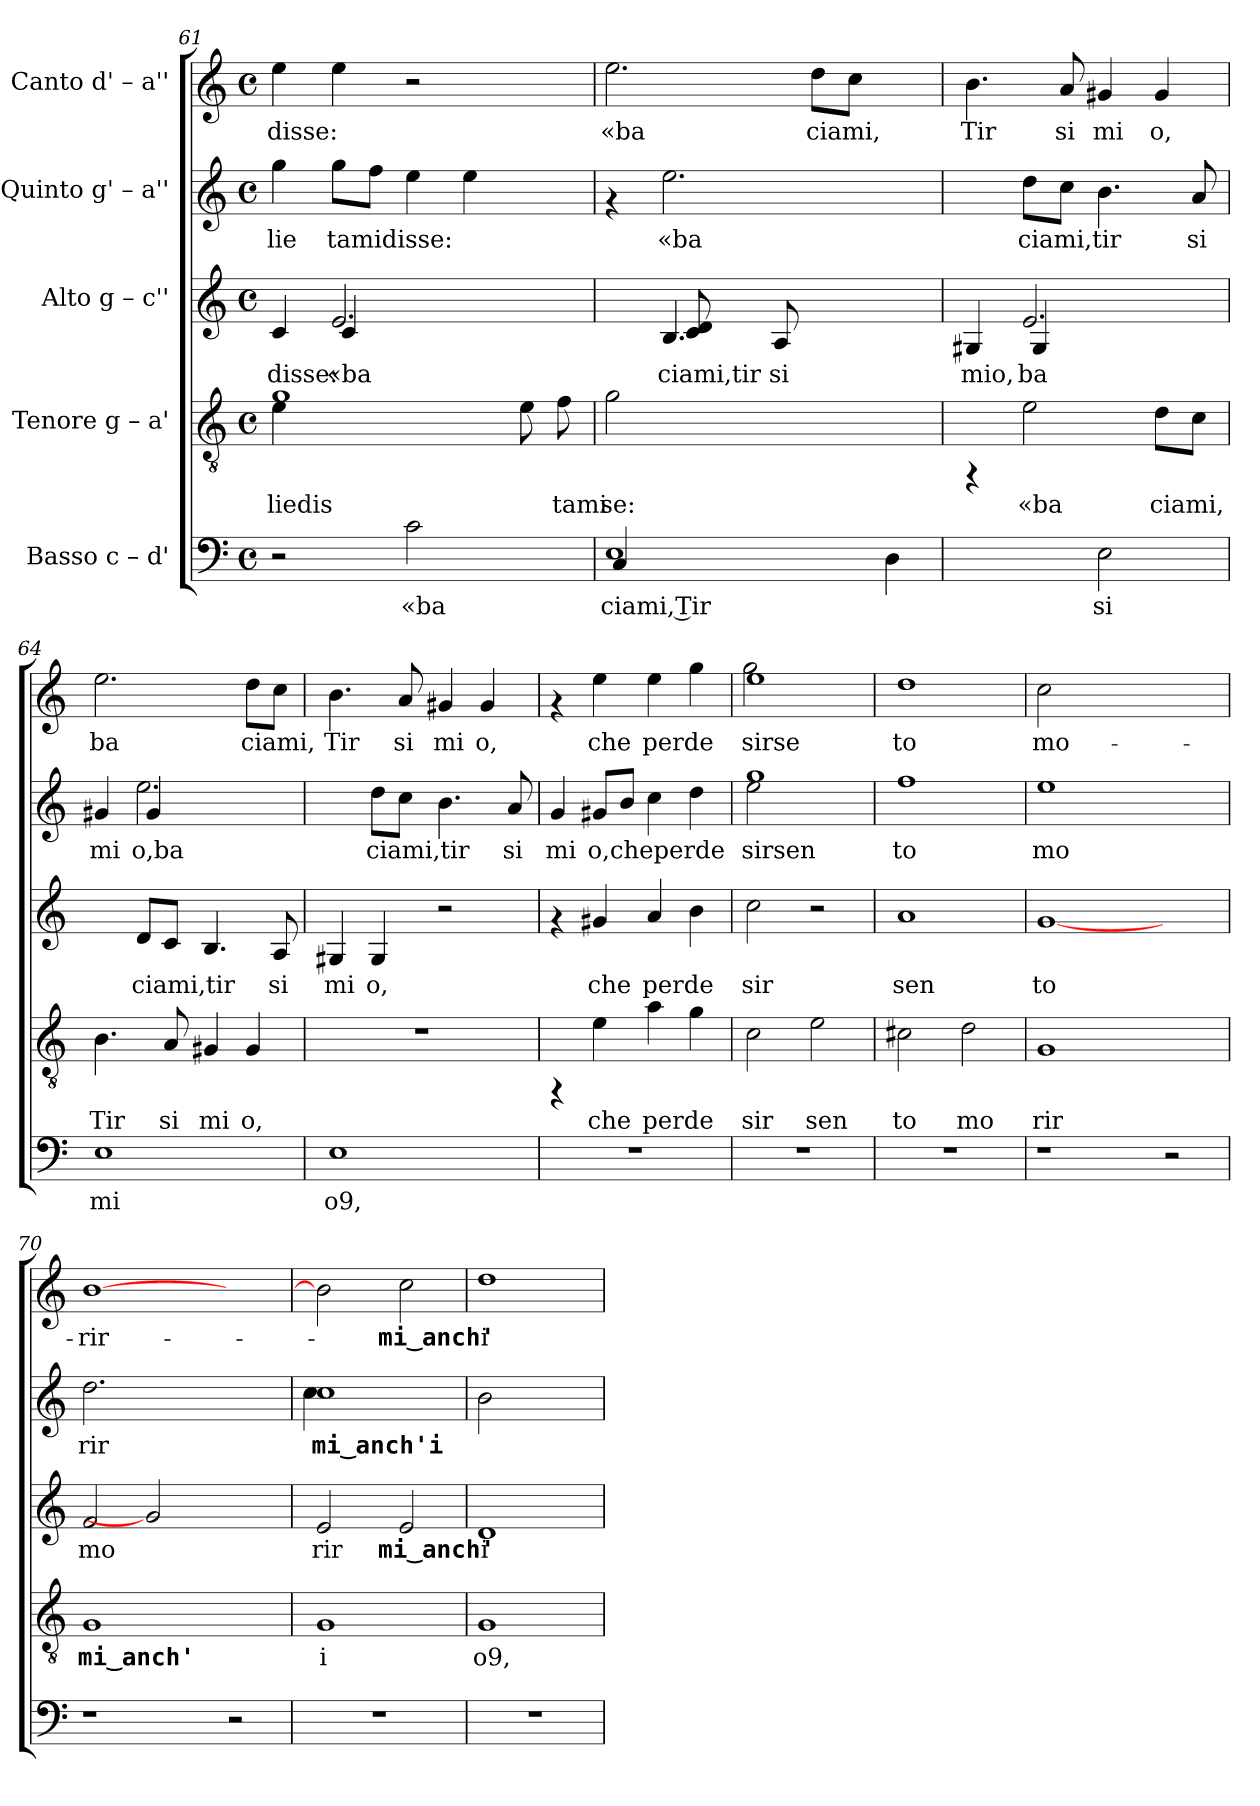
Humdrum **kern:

**kern	**text	**kern	**text	**kern	**text	**kern	**text	**kern	**text
*part5	*part5	*part4	*part4	*part3	*part3	*part2	*part2	*part1	*part1
*staff5	*staff5	*staff4	*staff4	*staff3	*staff3	*staff2	*staff2	*staff1	*staff1
*I"Basso  c – d'	*	*I"Tenore  g – a'	*	*I"Alto  g – c''	*	*I"Quinto  g' – a''	*	*I"Canto  d' – a''	*
!!LO:PB:g=z
*clefF4	*	*clefGv2	*	*clefG2	*	*clefG2	*	*clefG2	*
*k[]	*	*k[]	*	*k[]	*	*k[]	*	*k[]	*
*C:	*	*C:	*	*C:	*	*C:	*	*C:	*
*M4/4	*	*M4/4	*	*M4/4	*	*M4/4	*	*M4/4	*
*met(c)	*	*met(c)	*	*met(c)	*	*met(c)	*	*met(c)	*
=61	=61	=61	=61	=61	=61	=61	=61	=61	=61
*	*	*^	*	*	*	*	*	*	*
!	!	!	!	!LO:LY:b:rj	!	!LO:LY:b:rj	!	!LO:LY:b:rj	!	!LO:LY:b:rj
*	*	*	*	*	*^	*	*	*	*	*
2r	.	1g	4e\	liedis	4c/	4ryy	disse:	4gg\	lie	4ee\	disse:
!	!	!	!	!	!	!	!LO:LY:b:rj	!	!LO:LY:b:rj	!	!LO:LY:b:rj
.	.	.	1ryy	.	2.e/	4c/	«ba	8gg\L	tamidisse:	4ee\	.
!	!	!	!	!	!	!	!	!	!LO:LY:b:rj	!	!
.	.	.	.	.	.	.	.	8ff\J	.	.	.
!	!LO:LY:b:cj	!	!	!	!	!	!	!	!LO:LY:b:rj	!	!
2c\	«ba	.	.	.	.	4ryy	.	4ee\	.	2r	.
!	!	!	!	!	!	!	!	!	!LO:LY:b:rj	!	!
.	.	.	.	.	.	2ryy	.	4ee\	.	.	.
!	!	!	!	!LO:LY:b:rj	!	!	!	!	!	!	!
4ryy	.	8e\	.	.	4ryy	.	.	4ryy	.	4ryy	.
!	!	!	!	!LO:LY:b:rj	!	!	!	!	!	!	!
.	.	8f\	.	tami	.	.	.	.	.	.	.
*	*	*v	*v	*	*	*	*	*	*	*	*
=62	=62	=62	=62	=62	=62	=62	=62	=62	=62	=62
*^	*	*	*	*	*	*	*	*	*	*
!	!	!LO:LY:b:cj	!	!LO:LY:b:rj	!	!	!	!	!	!	!LO:LY:b:rj
1E	4C/	ciami, Tir	2g\	se:	4ryy	4ryy	.	4rf	.	2.ee\	«ba
!	!	!	!	!	!	!	!LO:LY:b:rj	!	!LO:LY:b:rj	!	!
.	1ryy	.	.	.	4.B/	8d/ 8c/	ciami,tir	2.ee\	«ba	.	.
.	.	.	.	.	.	2ryy	.	.	.	.	.
.	.	.	2.ryy	.	.	.	.	.	.	.	.
!	!	!	!	!	!	!	!LO:LY:b:rj	!	!	!	!
.	.	.	.	.	8A/	.	si	.	.	.	.
!	!	!	!	!	!	!	!	!	!	!	!LO:LY:b:rj
.	.	.	.	.	2ryy	.	.	.	.	8dd\L	ciami,
!	!	!	!	!	!	!	!	!	!	!	!LO:LY:b:rj
.	.	.	.	.	.	4.ryy	.	.	.	8cc\J	.
!	!	!LO:LY:b:cj	!	!	!	!	!	!	!	!	!
4D\	.	.	.	.	.	.	.	4ryy	.	4ryy	.
*v	*v	*	*	*	*	*	*	*	*	*	*
=63	=63	=63	=63	=63	=63	=63	=63	=63	=63	=63
!	!	!	!	!	!	!LO:LY:b:rj	!	!	!	!LO:LY:b:rj
2ryy	.	4rFF	.	4G#X/	4ryy	mio,	4ryy	.	4.b\	Tir
!	!	!	!LO:LY:b:rj	!	!	!LO:LY:b:rj	!	!LO:LY:b:rj	!	!
.	.	2e\	«ba	2.e/	4G#/	ba	8dd\L	ciami,tir	.	.
!	!	!	!	!	!	!	!	!LO:LY:b:rj	!	!LO:LY:b:rj
.	.	.	.	.	.	.	8cc\J	.	8a/	si
!	!LO:LY:b:cj	!	!	!	!	!	!	!LO:LY:b:rj	!	!LO:LY:b:rj
2E\	si	.	.	.	2ryy	.	4.b\	.	4g#X/	mi
!	!	!	!LO:LY:b:rj	!	!	!	!	!	!	!LO:LY:b:rj
.	.	8d\L	ciami,	.	.	.	.	.	4g#/	o,
!	!	!	!LO:LY:b:rj	!	!	!	!	!LO:LY:b:rj	!	!
.	.	8c\J	.	.	.	.	8a/	si	.	.
*	*	*	*	*v	*v	*	*	*	*	*
=64	=64	=64	=64	=64	=64	=64	=64	=64	=64
!	!LO:LY:b:cj	!	!LO:LY:b:rj	!	!	!	!LO:LY:b:rj	!	!LO:LY:b:rj
*	*	*	*	*	*	*^	*	*	*
1E	mi	4.B\	Tir	4ryy	.	4g#X/	4ryy	mi	2.ee\	ba
!	!	!	!	!	!LO:LY:b:rj	!	!	!LO:LY:b:rj	!	!
.	.	.	.	8d/L	ciami,tir	2.ee\	4g#/	o,ba	.	.
!	!	!	!LO:LY:b:rj	!	!LO:LY:b:rj	!	!	!	!	!
.	.	8A/	si	8c/J	.	.	.	.	.	.
!	!	!	!LO:LY:b:rj	!	!LO:LY:b:rj	!	!	!	!	!
.	.	4G#X/	mi	4.B/	.	.	2ryy	.	.	.
!	!	!	!LO:LY:b:rj	!	!	!	!	!	!	!LO:LY:b:rj
.	.	4G#/	o,	.	.	.	.	.	8dd\L	ciami,
!	!	!	!	!	!LO:LY:b:rj	!	!	!	!	!LO:LY:b:rj
.	.	.	.	8A/	si	.	.	.	8cc\J	.
*	*	*	*	*	*	*v	*v	*	*	*
=65	=65	=65	=65	=65	=65	=65	=65	=65	=65
!	!LO:LY:b:cj	!	!	!	!LO:LY:b:rj	!	!	!	!LO:LY:b:rj
1E	o9,	1r	.	4G#X/	mi	4ryy	.	4.b\	Tir
!	!	!	!	!	!LO:LY:b:rj	!	!LO:LY:b:rj	!	!
.	.	.	.	4G#/	o,	8dd\L	ciami,tir	.	.
!	!	!	!	!	!	!	!LO:LY:b:rj	!	!LO:LY:b:rj
.	.	.	.	.	.	8cc\J	.	8a/	si
!	!	!	!	!	!	!	!LO:LY:b:rj	!	!LO:LY:b:rj
.	.	.	.	2r	.	4.b\	.	4g#X/	mi
!	!	!	!	!	!	!	!	!	!LO:LY:b:rj
.	.	.	.	.	.	.	.	4g#/	o,
!	!	!	!	!	!	!	!LO:LY:b:rj	!	!
.	.	.	.	.	.	8a/	si	.	.
=66	=66	=66	=66	=66	=66	=66	=66	=66	=66
!	!	!	!	!	!	!	!LO:LY:b:rj	!	!
1r	.	4rFF	.	4rf	.	4g/	mi	4rf	.
!	!	!	!LO:LY:b:rj	!	!LO:LY:b:rj	!	!LO:LY:b:rj	!	!LO:LY:b:rj
.	.	4e\	che	4g#X/	che	8g#X/L	o,cheperde	4ee\	che
!	!	!	!	!	!	!	!LO:LY:b:rj	!	!
.	.	.	.	.	.	8b/J	.	.	.
!	!	!	!LO:LY:b:rj	!	!LO:LY:b:rj	!	!LO:LY:b:rj	!	!LO:LY:b:rj
.	.	4a\	perde	4a/	perde	4cc\	.	4ee\	perde
!	!	!	!LO:LY:b:rj	!	!LO:LY:b:rj	!	!LO:LY:b:rj	!	!LO:LY:b:rj
.	.	4g\	.	4b\	.	4dd\	.	4gg\	.
!!LO:PB:g=z
=67	=67	=67	=67	=67	=67	=67	=67	=67	=67
!	!	!	!LO:LY:b:rj	!	!LO:LY:b:rj	!	!LO:LY:b:rj	!	!LO:LY:b:rj
*	*	*	*	*	*	*^	*	*^	*
1r	.	2c\	sir	2cc\	sir	1gg	2ee\	sirsen	1ee	2gg\	sirse
!	!	!	!LO:LY:b:rj	!	!	!	!	!	!	!	!
.	.	2e\	sen	2r	.	.	2ryy	.	.	2ryy	.
=68	=68	=68	=68	=68	=68	=68	=68	=68	=68	=68	=68
!	!	!	!LO:LY:b:rj	!	!LO:LY:b:rj	!	!	!LO:LY:b:rj	!	!	!LO:LY:b:rj
*	*	*	*	*	*	*v	*v	*	*	*	*
*	*	*	*	*	*	*	*	*v	*v	*
1r	.	2c#X\	to	1a	sen	1ff	to	1dd	to
!	!	!	!LO:LY:b:rj	!	!	!	!	!	!
.	.	2d\	mo	.	.	.	.	.	.
=69	=69	=69	=69	=69	=69	=69	=69	=69	=69
!	!	!	!LO:LY:b:rj	!	!LO:LY:b:rj	!	!LO:LY:b:rj	!	!LO:LY:b:rj
1r	.	1G	rir	[1g	to	1ee	mo	2cc\	mo-
.	.	.	.	.	.	.	.	1ryy	.
2r	.	2ryy	.	2ryy	.	2ryy	.	.	.
=70	=70	=70	=70	=70	=70	=70	=70	=70	=70
!	!	!	!LO:LY:b:rj	!	!LO:LY:b:rj	!	!LO:LY:b:rj	!	!LO:LY:b:rj
1r	.	1G	mi‿anch'	2f/	mo	2.dd\	rir	[1b	-rir-
.	.	.	.	2g]	.	.	.	.	.
.	.	.	.	.	.	2.ryy	.	.	.
2r	.	2ryy	.	2ryy	.	.	.	2ryy	.
=71	=71	=71	=71	=71	=71	=71	=71	=71	=71
!	!	!	!LO:LY:b:rj	!	!LO:LY:b:rj	!	!LO:LY:b:rj	!	!
*	*	*	*	*	*	*^	*	*	*
1r	.	1G	i	2e/	rir	1cc	4cc\	mi‿anch'i	2b]	.
.	.	.	.	.	.	.	2.ryy	.	.	.
!	!	!	!	!	!LO:LY:b:rj	!	!	!	!	!LO:LY:b:rj
.	.	.	.	2e/	mi‿anch'	.	.	.	2cc\	-mi‿anch'
*	*	*	*	*	*	*v	*v	*	*	*
=72	=72	=72	=72	=72	=72	=72	=72	=72	=72
!	!	!	!LO:LY:b:rj	!	!LO:LY:b:rj	!	!LO:LY:b:rj	!	!LO:LY:b:rj
1r	.	1G	o9,	1d	i	2b\	.	1dd	i-
.	.	.	.	.	.	2ryy	.	.	.
=	=	=	=	=	=	=	=	=	=
*-	*-	*-	*-	*-	*-	*-	*-	*-	*-
